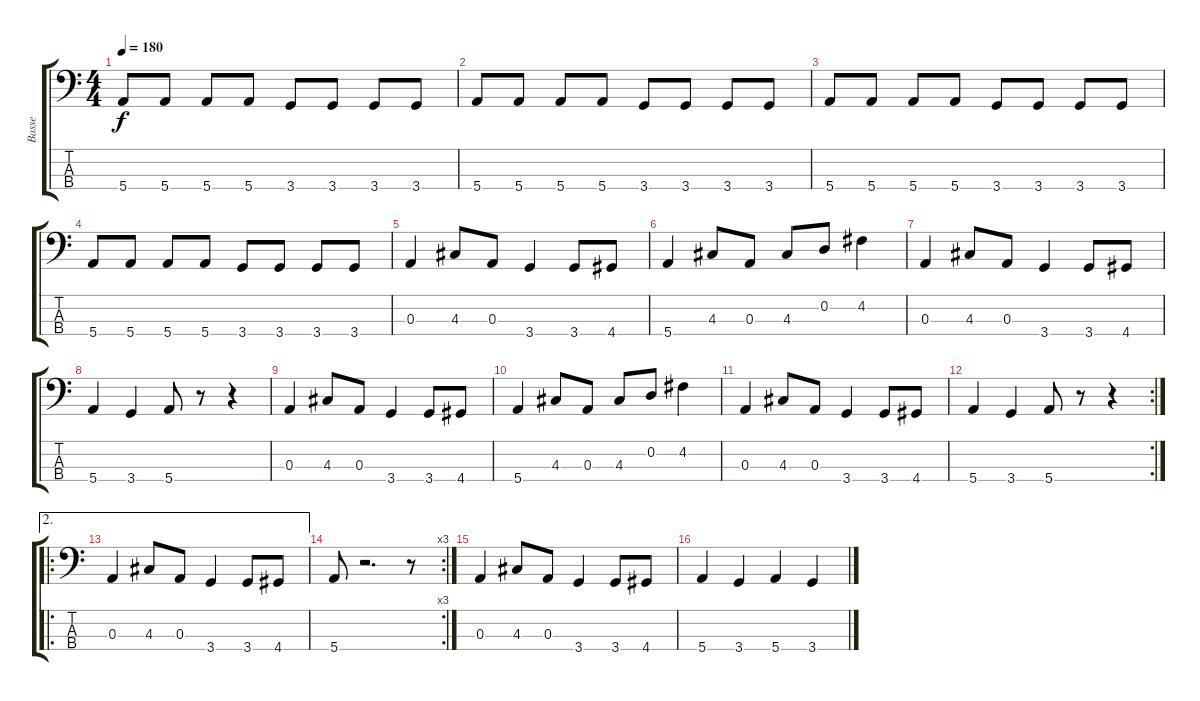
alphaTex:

\track ("Basse" "Basse") {instrument electricbassfinger}
\staff {score tabs}
\tuning (G2 D2 A1 E1) {hide}
\ts (4 4)
\tempo 180
\clef f4
\ks c
5.4.8{dy f} 5.4.8 5.4.8 5.4.8 3.4.8 3.4.8 3.4.8 3.4.8 |
5.4.8 5.4.8 5.4.8 5.4.8 3.4.8 3.4.8 3.4.8 3.4.8 |
5.4.8 5.4.8 5.4.8 5.4.8 3.4.8 3.4.8 3.4.8 3.4.8 |
5.4.8 5.4.8 5.4.8 5.4.8 3.4.8 3.4.8 3.4.8 3.4.8 |
0.3.4 4.3.8 0.3.8 3.4.4 3.4.8 4.4.8 |
5.4.4 4.3.8 0.3.8 4.3.8 0.2.8 4.2.4 |
0.3.4 4.3.8 0.3.8 3.4.4 3.4.8 4.4.8 |
5.4.4 3.4.4 5.4.8 r.8 r.4 |
0.3.4 4.3.8 0.3.8 3.4.4 3.4.8 4.4.8 |
5.4.4 4.3.8 0.3.8 4.3.8 0.2.8 4.2.4 |
0.3.4 4.3.8 0.3.8 3.4.4 3.4.8 4.4.8 |
\rc 2
5.4.4 3.4.4 5.4.8 r.8 r.4 |
\ae 2
\ro
0.3.4 4.3.8 0.3.8 3.4.4 3.4.8 4.4.8 |
\rc 3
5.4.8 r.2{d} r.8 |
0.3.4 4.3.8 0.3.8 3.4.4 3.4.8 4.4.8 |
5.4.4 3.4.4 5.4.4 3.4.4
